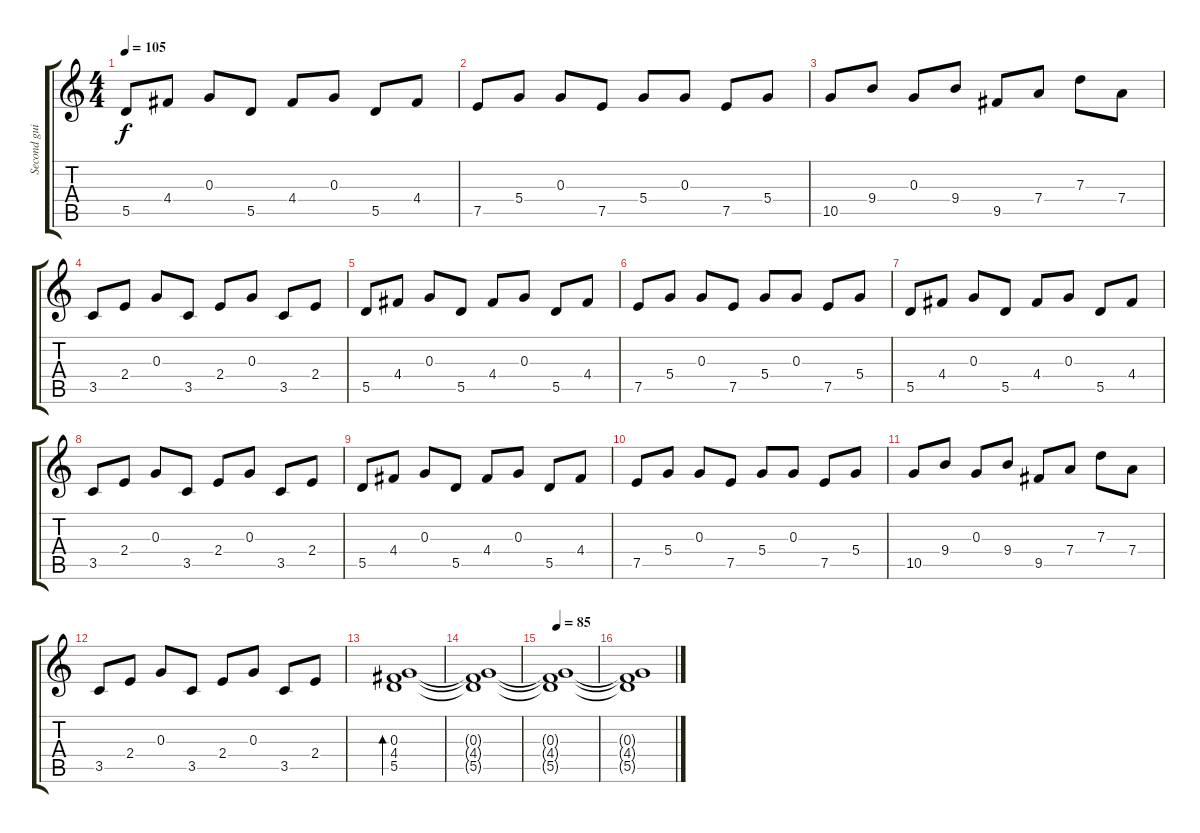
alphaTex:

\track ("Second guitar" "Second gui") {instrument electricguitarclean}
\staff {score tabs}
\tuning (E4 B3 G3 D3 A2 E2) {hide}
\ts (4 4)
\tempo 105
\clef g2
\ks c
5.5.8{dy f} 4.4.8 0.3.8 5.5.8 4.4.8 0.3.8 5.5.8 4.4.8 |
7.5.8 5.4.8 0.3.8 7.5.8 5.4.8 0.3.8 7.5.8 5.4.8 |
10.5.8 9.4.8 0.3.8 9.4.8 9.5.8 7.4.8 7.3.8 7.4.8 |
3.5.8 2.4.8 0.3.8 3.5.8 2.4.8 0.3.8 3.5.8 2.4.8 |
5.5.8 4.4.8 0.3.8 5.5.8 4.4.8 0.3.8 5.5.8 4.4.8 |
7.5.8 5.4.8 0.3.8 7.5.8 5.4.8 0.3.8 7.5.8 5.4.8 |
5.5.8 4.4.8 0.3.8 5.5.8 4.4.8 0.3.8 5.5.8 4.4.8 |
3.5.8{volume 7 instrument electricguitarclean} 2.4.8 0.3.8 3.5.8 2.4.8 0.3.8 3.5.8 2.4.8 |
5.5.8 4.4.8 0.3.8 5.5.8 4.4.8 0.3.8 5.5.8 4.4.8 |
7.5.8 5.4.8 0.3.8 7.5.8 5.4.8 0.3.8 7.5.8 5.4.8 |
10.5.8 9.4.8 0.3.8 9.4.8 9.5.8 7.4.8 7.3.8 7.4.8 |
3.5.8{volume 7 instrument electricguitarclean} 2.4.8 0.3.8 3.5.8 2.4.8 0.3.8 3.5.8 2.4.8 |
(0.3 4.4 5.5).1{bd 240} |
(0.3{t} 4.4{t} 5.5{t}).1 |
\tempo 85
(0.3{t} 4.4{t} 5.5{t}).1 |
(0.3{t} 4.4{t} 5.5{t}).1
